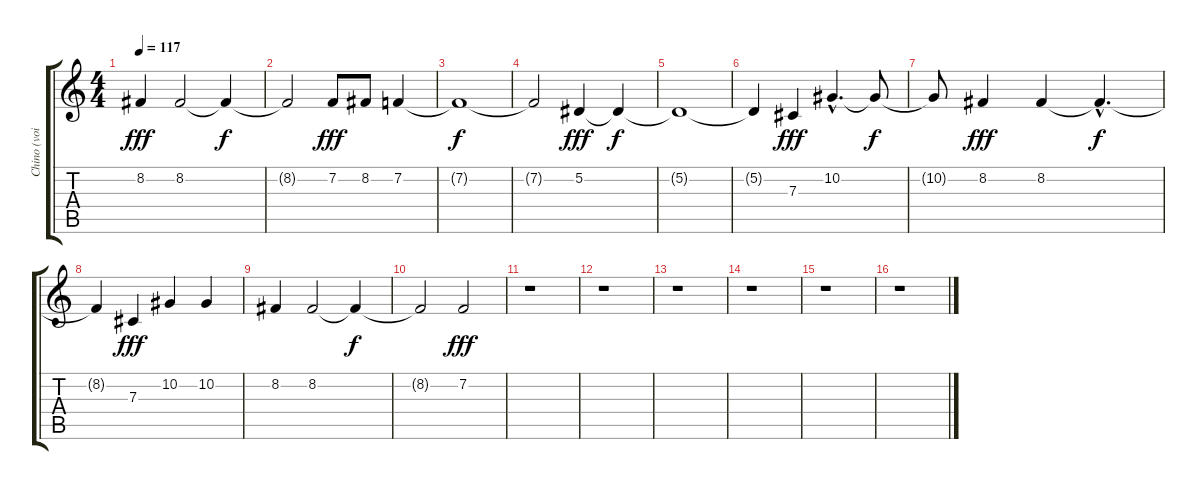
\track ("Chino (voice)" "Chino (voi") {instrument sopranosax}
\staff {score tabs}
\tuning (Eb4 Bb3 Gb3 Db3 Ab2 Db2) {hide}
\ts (4 4)
\tempo 117
\clef g2
\ks c
8.2.4{dy fff} 8.2.2 8.2{t}.4{dy f} |
8.2{t}.2 7.2.8{dy fff} 8.2.8 7.2.4 |
7.2{t}.1{dy f} |
7.2{t}.2 5.2.4{dy fff} 5.2{t}.4{dy f} |
5.2{t}.1 |
5.2{t}.4 7.3.4{dy fff} 10.2{hac}.4{d} 10.2{t}.8{dy f} |
10.2{t}.8 8.2.4{dy fff} 8.2.4 8.2{hac t}.4{d dy f} |
8.2{t}.4 7.3.4{dy fff} 10.2.4 10.2.4 |
8.2.4 8.2.2 8.2{t}.4{dy f} |
8.2{t}.2 7.2.2{dy fff} |
r.1 |
r.1 |
r.1 |
r.1 |
r.1 |
r.1
